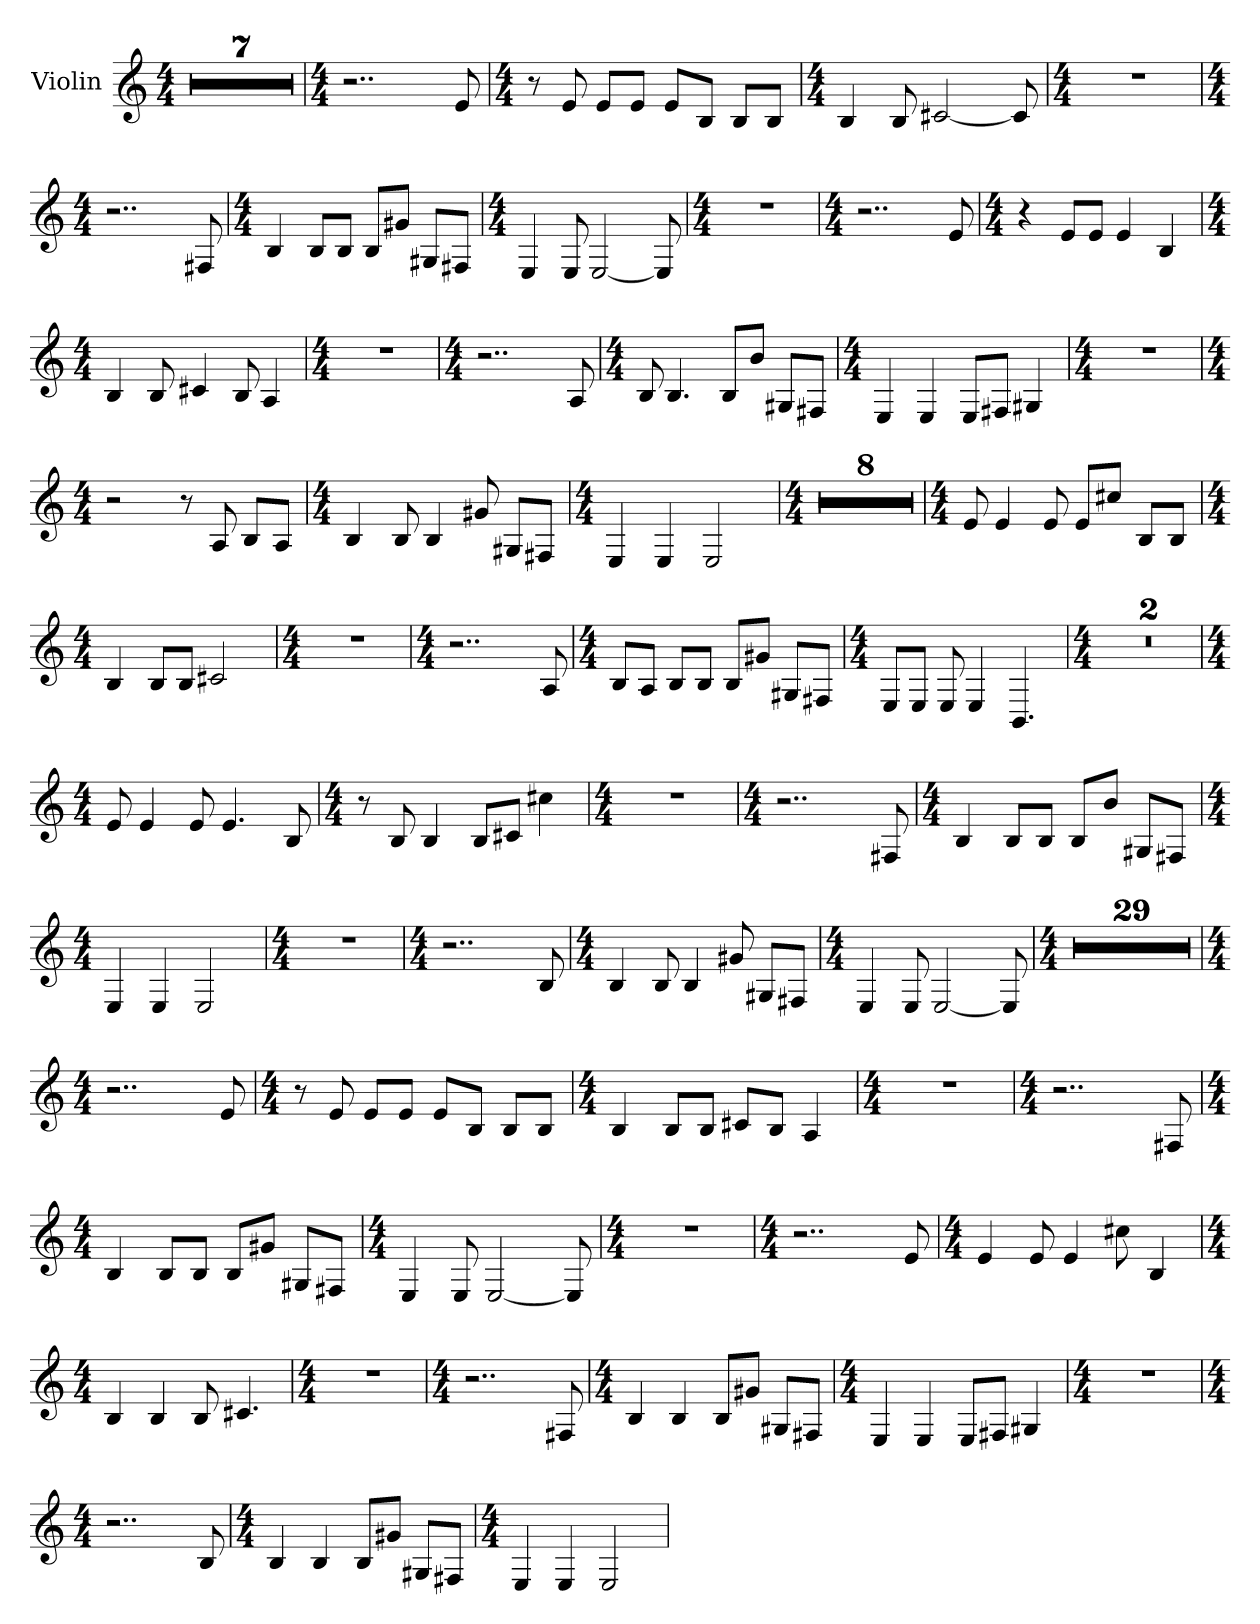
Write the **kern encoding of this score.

**kern
*part1
*staff1
*I"Violin
*I'Vln
*M4/4
=
1r
=
*M4/4
1r
=
*M4/4
1r
=
*M4/4
1r
=
*M4/4
1r
=
*M4/4
1r
=
*M4/4
1r
=
*M4/4
2..r
8e
=
*M4/4
8r
8e
8eL
8eJ
8eL
8BJ
8BL
8BJ
=
*M4/4
4B
8B
[2c#X
8c#]
=
*M4/4
1r
=
*M4/4
2..r
8F#X
=
*M4/4
4B
8BL
8BJ
8BL
8g#XJ
8G#XL
8F#XJ
=
*M4/4
4E
8E
[2E
8E]
=
*M4/4
1r
=
*M4/4
2..r
8e
=
*M4/4
4r
8eL
8eJ
4e
4B
=
*M4/4
4B
8B
4c#X
8B
4A
=
*M4/4
1r
=
*M4/4
2..r
8A
=
*M4/4
8B
4.B
8BL
8bJ
8G#XL
8F#XJ
=
*M4/4
4E
4E
8EL
8F#XJ
4G#X
=
*M4/4
1r
=
*M4/4
2r
8r
8A
8BL
8AJ
=
*M4/4
4B
8B
4B
8g#X
8G#XL
8F#XJ
=
*M4/4
4E
4E
2E
=
*M4/4
1r
=
*M4/4
1r
=
*M4/4
1r
=
*M4/4
1r
=
*M4/4
1r
=
*M4/4
1r
=
*M4/4
1r
=
*M4/4
1r
=
*M4/4
8e
4e
8e
8eL
8cc#XJ
8BL
8BJ
=
*M4/4
4B
8BL
8BJ
2c#X
=
*M4/4
1r
=
*M4/4
2..r
8A
=
*M4/4
8BL
8AJ
8BL
8BJ
8BL
8g#XJ
8G#XL
8F#XJ
=
*M4/4
8EL
8EJ
8E
4E
4.BB
=
*M4/4
1r
=
*M4/4
1r
=
*M4/4
8e
4e
8e
4.e
8B
=
*M4/4
8r
8B
4B
8BL
8c#XJ
4cc#X
=
*M4/4
1r
=
*M4/4
2..r
8F#X
=
*M4/4
4B
8BL
8BJ
8BL
8bJ
8G#XL
8F#XJ
=
*M4/4
4E
4E
2E
=
*M4/4
1r
=
*M4/4
2..r
8B
=
*M4/4
4B
8B
4B
8g#X
8G#XL
8F#XJ
=
*M4/4
4E
8E
[2E
8E]
=
*M4/4
1r
=
*M4/4
1r
=
*M4/4
1r
=
*M4/4
1r
=
*M4/4
1r
=
*M4/4
1r
=
*M4/4
1r
=
*M4/4
1r
=
*M4/4
1r
=
*M4/4
1r
=
*M4/4
1r
=
*M4/4
1r
=
*M4/4
1r
=
*M4/4
1r
=
*M4/4
1r
=
*M4/4
1r
=
*M4/4
1r
=
*M4/4
1r
=
*M4/4
1r
=
*M4/4
1r
=
*M4/4
1r
=
*M4/4
1r
=
*M4/4
1r
=
*M4/4
1r
=
*M4/4
1r
=
*M4/4
1r
=
*M4/4
1r
=
*M4/4
1r
=
*M4/4
1r
=
*M4/4
2..r
8e
=
*M4/4
8r
8e
8eL
8eJ
8eL
8BJ
8BL
8BJ
=
*M4/4
4B
8BL
8BJ
8c#XL
8BJ
4A
=
*M4/4
1r
=
*M4/4
2..r
8F#X
=
*M4/4
4B
8BL
8BJ
8BL
8g#XJ
8G#XL
8F#XJ
=
*M4/4
4E
8E
[2E
8E]
=
*M4/4
1r
=
*M4/4
2..r
8e
=
*M4/4
4e
8e
4e
8cc#X
4B
=
*M4/4
4B
4B
8B
4.c#X
=
*M4/4
1r
=
*M4/4
2..r
8F#X
=
*M4/4
4B
4B
8BL
8g#XJ
8G#XL
8F#XJ
=
*M4/4
4E
4E
8EL
8F#XJ
4G#X
=
*M4/4
1r
=
*M4/4
2..r
8B
=
*M4/4
4B
4B
8BL
8g#XJ
8G#XL
8F#XJ
=
*M4/4
4E
4E
2E
=
*-
